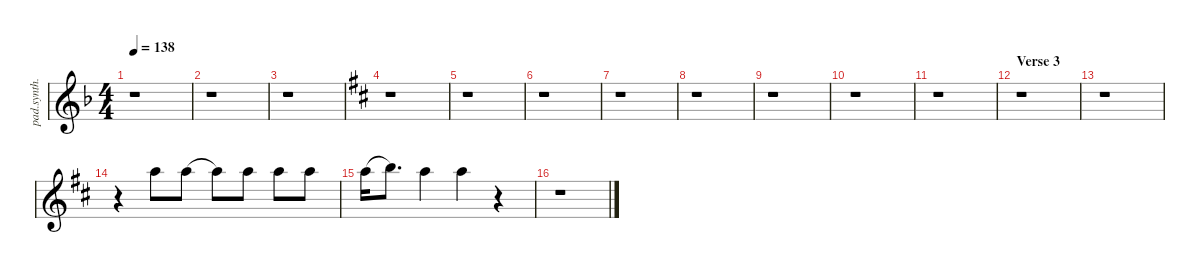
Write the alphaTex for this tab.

\hideDynamics
\bracketExtendMode groupsimilarinstruments
\otherSystemsTrackNameOrientation horizontal
\track ("Backing Vocal" "pad.synth.") {instrument pad2warm}
\staff {score}
\tuning (E4 B3 G3 D3 A2 E2)
\displaytranspose 12
\ts (4 4)
\tempo 138
\clef g2
\ks f
r.1{dy mf} |
r.1 |
r.1 |
\ks d
r.1 |
r.1 |
r.1 |
r.1 |
r.1 |
r.1 |
r.1 |
r.1 |
\section ("" "Verse 3")
r.1 |
r.1 |
r.4 10.2{acc forcenatural}.8{dy mp} 10.2{acc forcenatural}.8{legatoorigin} 10.2{acc forcenatural}.8 10.2{acc forcenatural}.8 5.1{acc forcenatural}.8 5.1{acc forcenatural}.8 |
10.2{acc forcenatural}.16{legatoorigin} 7.1{acc forcenatural}.8{d} 5.1{acc forcenatural}.4 5.1{acc forcenatural}.4 r.4 |
r.1
